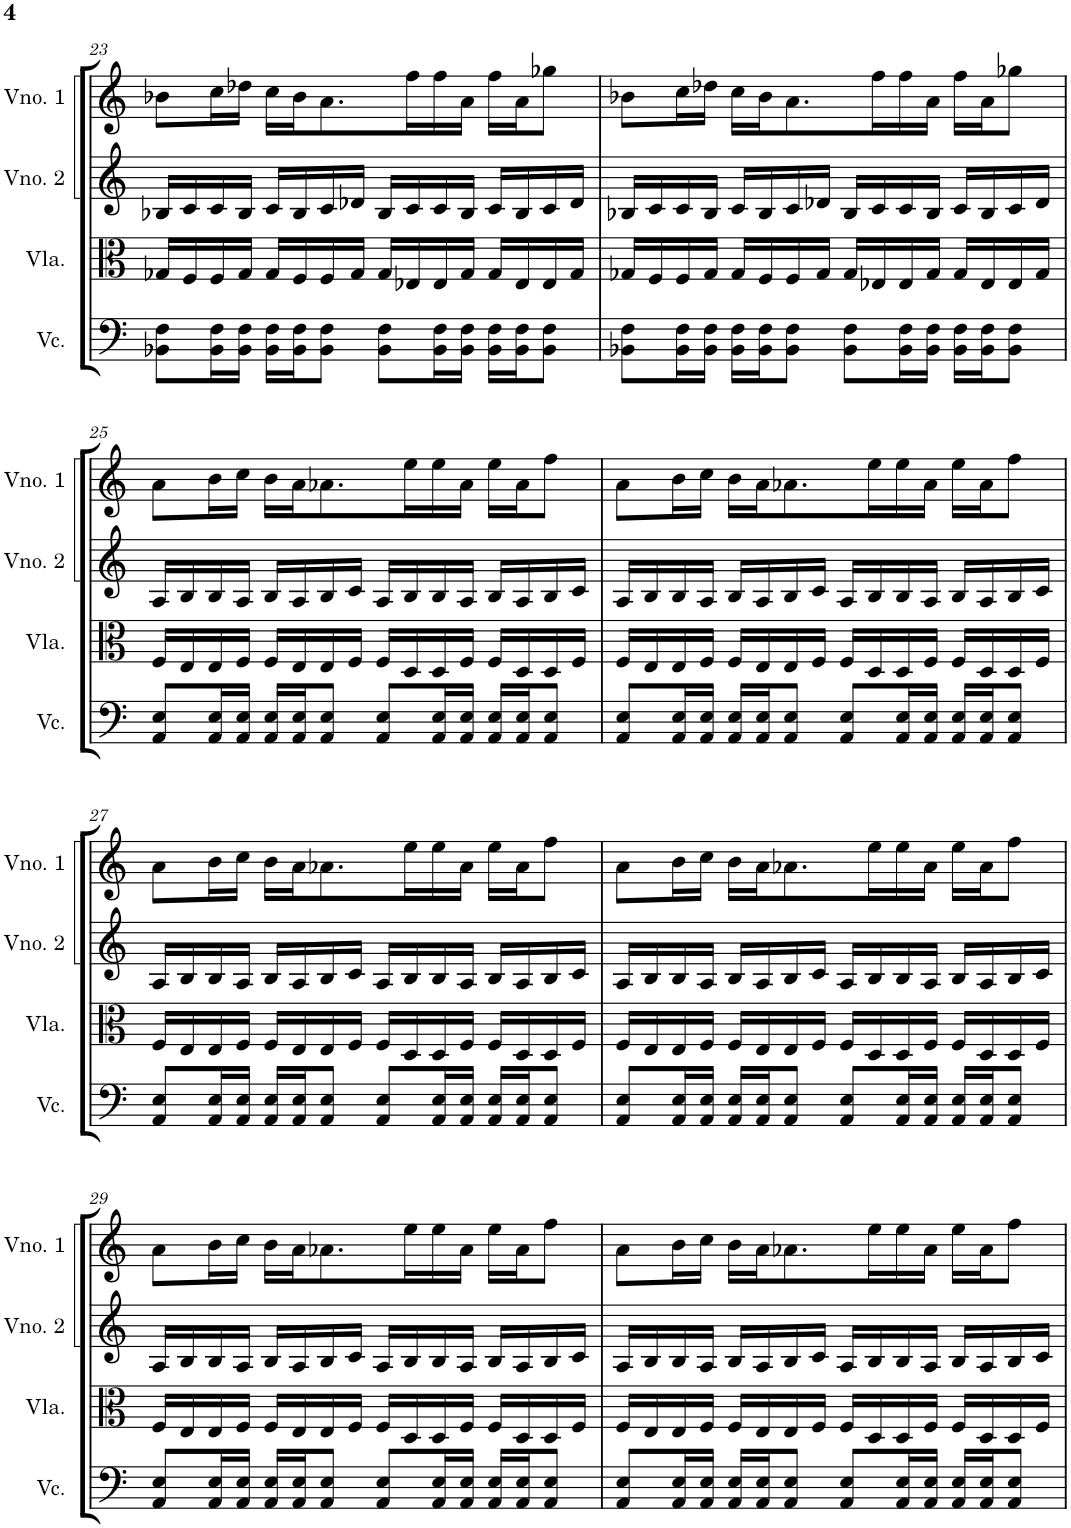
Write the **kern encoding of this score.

**kern	**kern	**kern	**kern
*part4	*part3	*part2	*part1
*staff4	*staff3	*staff2	*staff1
*I"Violoncelo	*I"Viola	*I"Violino 2	*I"Violino 1
*I'Vc.	*I'Vla.	*I'Vno. 2	*I'Vno. 1
!!LO:PB:g=z
*clefF4	*clefC3	*clefG2	*clefG2
*k[]	*k[]	*k[]	*k[]
*M4/4	*M4/4	*M4/4	*M4/4
=23	=23	=23	=23
8BB-X\ 8F\L	16G-X/LL	16B-X/LL	8b-X\L
.	16F/	16c/	.
16BB-\ 16F\L	16F/	16c/	16cc\L
16BB-\ 16F\JJ	16G-/JJ	16B-/JJ	16dd-X\JJ
16BB-\ 16F\LL	16G-/LL	16c/LL	16cc\LL
16BB-\ 16F\J	16F/	16B-/	16b-\J
8BB-\ 8F\J	16F/	16c/	8.a\
.	16G-/JJ	16d-X/JJ	.
8BB-\ 8F\L	16G-/LL	16B-/LL	.
.	16E-X/	16c/	16ff\L
16BB-\ 16F\L	16E-/	16c/	16ff\
16BB-\ 16F\JJ	16G-/JJ	16B-/JJ	16a\JJ
16BB-\ 16F\LL	16G-/LL	16c/LL	16ff\LL
16BB-\ 16F\J	16E-/	16B-/	16a\J
8BB-\ 8F\J	16E-/	16c/	8gg-X\J
.	16G-/JJ	16d-/JJ	.
=24	=24	=24	=24
8BB-X\ 8F\L	16G-X/LL	16B-X/LL	8b-X\L
.	16F/	16c/	.
16BB-\ 16F\L	16F/	16c/	16cc\L
16BB-\ 16F\JJ	16G-/JJ	16B-/JJ	16dd-X\JJ
16BB-\ 16F\LL	16G-/LL	16c/LL	16cc\LL
16BB-\ 16F\J	16F/	16B-/	16b-\J
8BB-\ 8F\J	16F/	16c/	8.a\
.	16G-/JJ	16d-X/JJ	.
8BB-\ 8F\L	16G-/LL	16B-/LL	.
.	16E-X/	16c/	16ff\L
16BB-\ 16F\L	16E-/	16c/	16ff\
16BB-\ 16F\JJ	16G-/JJ	16B-/JJ	16a\JJ
16BB-\ 16F\LL	16G-/LL	16c/LL	16ff\LL
16BB-\ 16F\J	16E-/	16B-/	16a\J
8BB-\ 8F\J	16E-/	16c/	8gg-X\J
.	16G-/JJ	16d-/JJ	.
!!LO:LB:g=z
=25	=25	=25	=25
8AA/ 8E/L	16F/LL	16A/LL	8a\L
.	16E/	16B/	.
16AA/ 16E/L	16E/	16B/	16b\L
16AA/ 16E/JJ	16F/JJ	16A/JJ	16cc\JJ
16AA/ 16E/LL	16F/LL	16B/LL	16b\LL
16AA/ 16E/J	16E/	16A/	16a\J
8AA/ 8E/J	16E/	16B/	8.a-X\
.	16F/JJ	16c/JJ	.
8AA/ 8E/L	16F/LL	16A/LL	.
.	16D/	16B/	16ee\L
16AA/ 16E/L	16D/	16B/	16ee\
16AA/ 16E/JJ	16F/JJ	16A/JJ	16a-\JJ
16AA/ 16E/LL	16F/LL	16B/LL	16ee\LL
16AA/ 16E/J	16D/	16A/	16a-\J
8AA/ 8E/J	16D/	16B/	8ff\J
.	16F/JJ	16c/JJ	.
=26	=26	=26	=26
8AA/ 8E/L	16F/LL	16A/LL	8a\L
.	16E/	16B/	.
16AA/ 16E/L	16E/	16B/	16b\L
16AA/ 16E/JJ	16F/JJ	16A/JJ	16cc\JJ
16AA/ 16E/LL	16F/LL	16B/LL	16b\LL
16AA/ 16E/J	16E/	16A/	16a\J
8AA/ 8E/J	16E/	16B/	8.a-X\
.	16F/JJ	16c/JJ	.
8AA/ 8E/L	16F/LL	16A/LL	.
.	16D/	16B/	16ee\L
16AA/ 16E/L	16D/	16B/	16ee\
16AA/ 16E/JJ	16F/JJ	16A/JJ	16a-\JJ
16AA/ 16E/LL	16F/LL	16B/LL	16ee\LL
16AA/ 16E/J	16D/	16A/	16a-\J
8AA/ 8E/J	16D/	16B/	8ff\J
.	16F/JJ	16c/JJ	.
!!LO:LB:g=z
=27	=27	=27	=27
8AA/ 8E/L	16F/LL	16A/LL	8a\L
.	16E/	16B/	.
16AA/ 16E/L	16E/	16B/	16b\L
16AA/ 16E/JJ	16F/JJ	16A/JJ	16cc\JJ
16AA/ 16E/LL	16F/LL	16B/LL	16b\LL
16AA/ 16E/J	16E/	16A/	16a\J
8AA/ 8E/J	16E/	16B/	8.a-X\
.	16F/JJ	16c/JJ	.
8AA/ 8E/L	16F/LL	16A/LL	.
.	16D/	16B/	16ee\L
16AA/ 16E/L	16D/	16B/	16ee\
16AA/ 16E/JJ	16F/JJ	16A/JJ	16a-\JJ
16AA/ 16E/LL	16F/LL	16B/LL	16ee\LL
16AA/ 16E/J	16D/	16A/	16a-\J
8AA/ 8E/J	16D/	16B/	8ff\J
.	16F/JJ	16c/JJ	.
=28	=28	=28	=28
8AA/ 8E/L	16F/LL	16A/LL	8a\L
.	16E/	16B/	.
16AA/ 16E/L	16E/	16B/	16b\L
16AA/ 16E/JJ	16F/JJ	16A/JJ	16cc\JJ
16AA/ 16E/LL	16F/LL	16B/LL	16b\LL
16AA/ 16E/J	16E/	16A/	16a\J
8AA/ 8E/J	16E/	16B/	8.a-X\
.	16F/JJ	16c/JJ	.
8AA/ 8E/L	16F/LL	16A/LL	.
.	16D/	16B/	16ee\L
16AA/ 16E/L	16D/	16B/	16ee\
16AA/ 16E/JJ	16F/JJ	16A/JJ	16a-\JJ
16AA/ 16E/LL	16F/LL	16B/LL	16ee\LL
16AA/ 16E/J	16D/	16A/	16a-\J
8AA/ 8E/J	16D/	16B/	8ff\J
.	16F/JJ	16c/JJ	.
!!LO:LB:g=z
=29	=29	=29	=29
8AA/ 8E/L	16F/LL	16A/LL	8a\L
.	16E/	16B/	.
16AA/ 16E/L	16E/	16B/	16b\L
16AA/ 16E/JJ	16F/JJ	16A/JJ	16cc\JJ
16AA/ 16E/LL	16F/LL	16B/LL	16b\LL
16AA/ 16E/J	16E/	16A/	16a\J
8AA/ 8E/J	16E/	16B/	8.a-X\
.	16F/JJ	16c/JJ	.
8AA/ 8E/L	16F/LL	16A/LL	.
.	16D/	16B/	16ee\L
16AA/ 16E/L	16D/	16B/	16ee\
16AA/ 16E/JJ	16F/JJ	16A/JJ	16a-\JJ
16AA/ 16E/LL	16F/LL	16B/LL	16ee\LL
16AA/ 16E/J	16D/	16A/	16a-\J
8AA/ 8E/J	16D/	16B/	8ff\J
.	16F/JJ	16c/JJ	.
=30	=30	=30	=30
8AA/ 8E/L	16F/LL	16A/LL	8a\L
.	16E/	16B/	.
16AA/ 16E/L	16E/	16B/	16b\L
16AA/ 16E/JJ	16F/JJ	16A/JJ	16cc\JJ
16AA/ 16E/LL	16F/LL	16B/LL	16b\LL
16AA/ 16E/J	16E/	16A/	16a\J
8AA/ 8E/J	16E/	16B/	8.a-X\
.	16F/JJ	16c/JJ	.
8AA/ 8E/L	16F/LL	16A/LL	.
.	16D/	16B/	16ee\L
16AA/ 16E/L	16D/	16B/	16ee\
16AA/ 16E/JJ	16F/JJ	16A/JJ	16a-\JJ
16AA/ 16E/LL	16F/LL	16B/LL	16ee\LL
16AA/ 16E/J	16D/	16A/	16a-\J
8AA/ 8E/J	16D/	16B/	8ff\J
.	16F/JJ	16c/JJ	.
=	=	=	=
*-	*-	*-	*-
